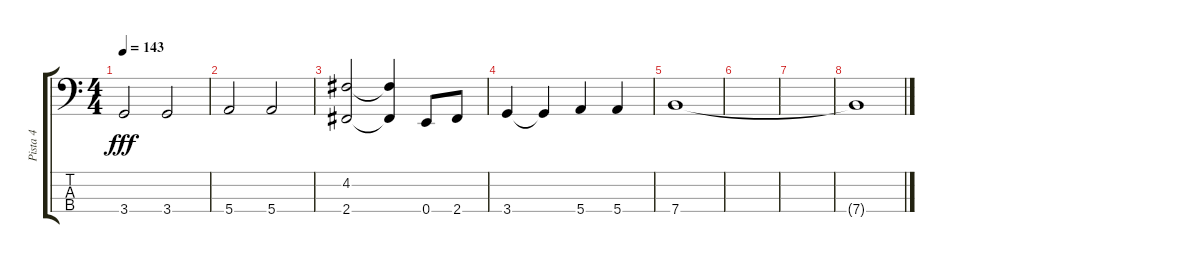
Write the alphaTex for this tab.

\track ("Pista 4" "Pista 4") {instrument electricbasspick}
\staff {score tabs}
\tuning (G2 D2 A1 E1) {hide}
\ts (4 4)
\tempo 143
\clef f4
\ks c
3.4.2{dy fff} 3.4.2 |
5.4.2 5.4.2 |
(4.2 2.4).2 (4.2{t} 2.4{t}).4 0.4.8 2.4.8 |
3.4.4 3.4{t}.4 5.4.4 5.4.4 |
7.4.1 |
|
|
7.4{t}.1
